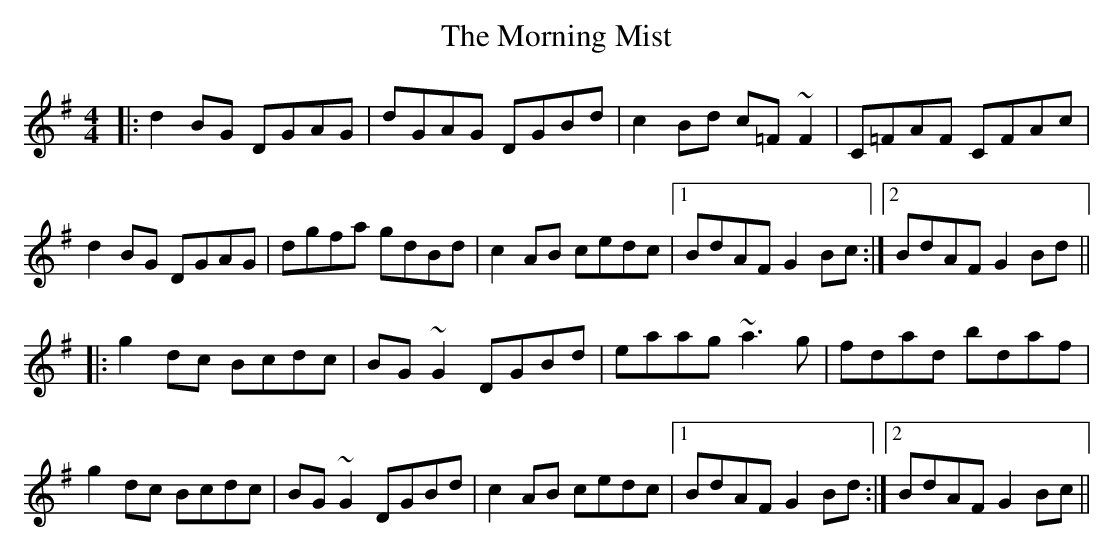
X:1
T: The Morning Mist
M: 4/4
L: 1/8
K: Gmaj
|:d2BG DGAG|dGAG DGBd|c2Bd c=F~F2|C=FAF CFAc|
d2BG DGAG|dgfa gdBd|c2AB cedc|1 BdAF G2Bc:|2 BdAF G2Bd||
|:g2dc Bcdc|BG~G2 DGBd|eaag ~a3g|fdad bdaf|
g2dc Bcdc|BG~G2 DGBd|c2AB cedc|1 BdAF G2Bd:|2 BdAF G2Bc||
